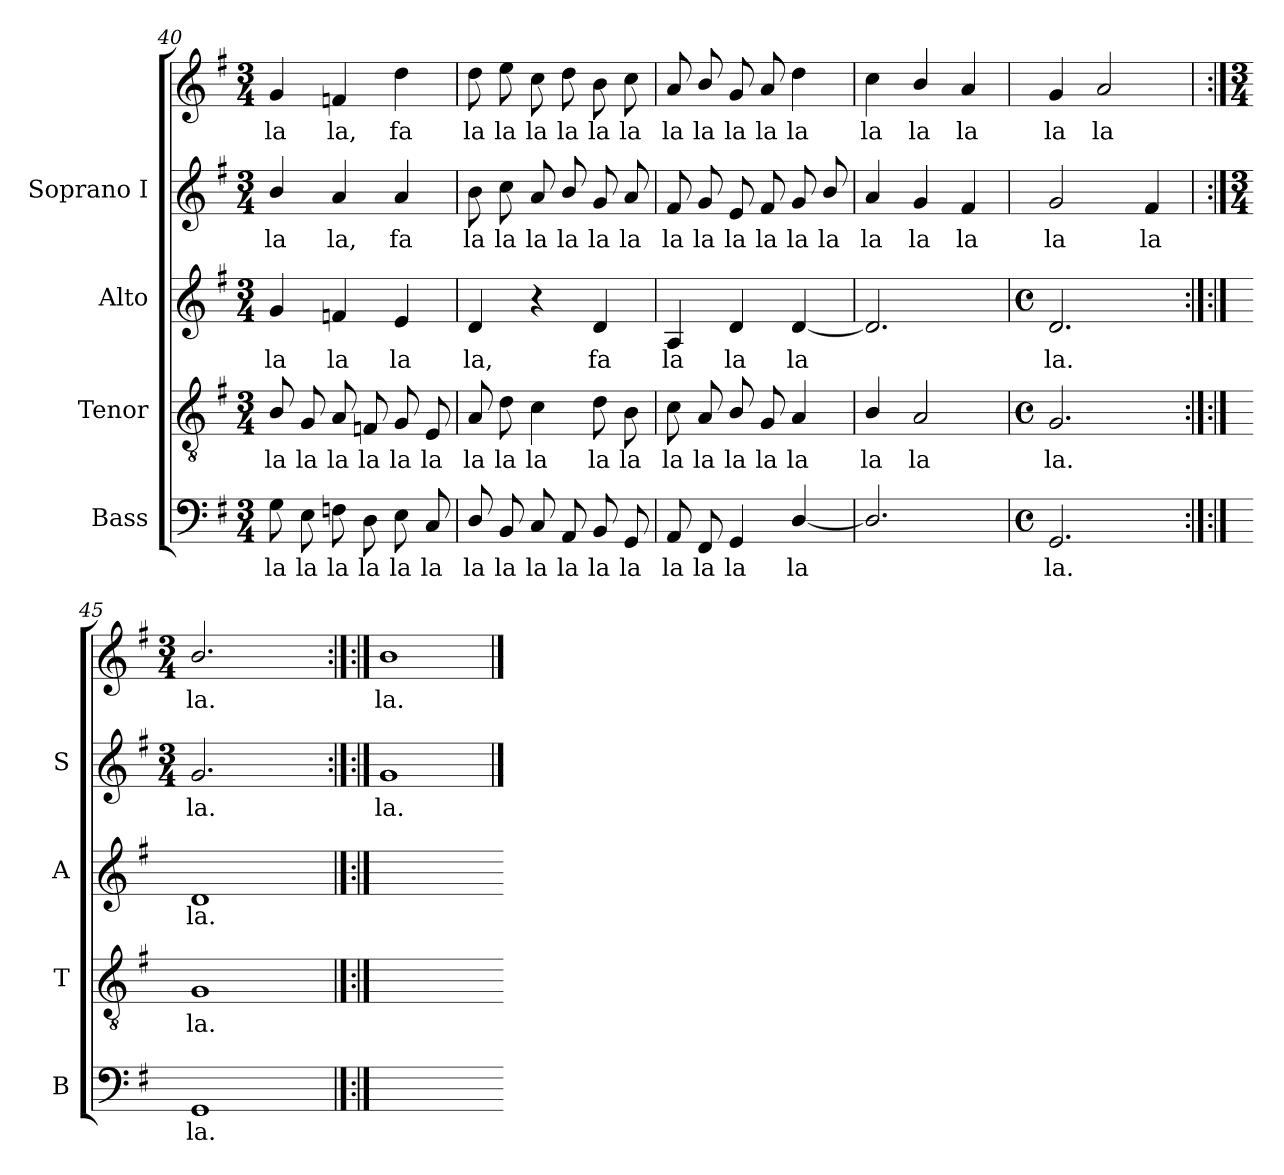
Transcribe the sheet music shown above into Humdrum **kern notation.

**kern	**text	**kern	**text	**kern	**text	**kern	**text	**kern	**text
*part4	*part4	*part3	*part3	*part2	*part2	*part1	*part1	*part1	*part1
*staff5	*staff5	*staff4	*staff4	*staff3	*staff3	*staff2	*staff2	*staff1	*staff1
*I"Bass	*	*I"Tenor	*	*I"Alto	*	*I"Soprano I	*	*	*
*I'B	*	*I'T	*	*I'A	*	*I'S	*	*	*
!!LO:LB:g=z
*clefF4	*	*clefGv2	*	*clefG2	*	*clefG2	*	*clefG2	*
*k[f#]	*	*k[f#]	*	*k[f#]	*	*k[f#]	*	*k[f#]	*
*G:	*	*G:	*	*G:	*	*G:	*	*G:	*
*M3/4	*	*M3/4	*	*M3/4	*	*M3/4	*	*M3/4	*
=40	=40	=40	=40	=40	=40	=40	=40	=40	=40
!	!LO:LY:b	!	!LO:LY:b	!	!LO:LY:b	!	!LO:LY:b	!	!LO:LY:b
8G	la	8B/	la	4g	la	4b/	la	4g	la
!	!LO:LY:b	!	!LO:LY:b	!	!	!	!	!	!
8E	la	8G	la	.	.	.	.	.	.
!	!LO:LY:b	!	!LO:LY:b	!	!LO:LY:b	!	!LO:LY:b	!	!LO:LY:b
8Fn	la	8A	la	4fn	la	4a	la,	4fn	la,
!	!LO:LY:b	!	!LO:LY:b	!	!	!	!	!	!
8D	la	8Fn	la	.	.	.	.	.	.
!	!LO:LY:b	!	!LO:LY:b	!	!LO:LY:b	!	!LO:LY:b	!	!LO:LY:b
8E	la	8G	la	4e	la	4a	fa	4dd	fa
!	!LO:LY:b	!	!LO:LY:b	!	!	!	!	!	!
8C	la	8E	la	.	.	.	.	.	.
=41	=41	=41	=41	=41	=41	=41	=41	=41	=41
!	!LO:LY:b	!	!LO:LY:b	!	!LO:LY:b	!	!LO:LY:b	!	!LO:LY:b
8D/	la	8A	la	4d	la,	8b	la	8dd	la
!	!LO:LY:b	!	!LO:LY:b	!	!	!	!LO:LY:b	!	!LO:LY:b
8BB	la	8d	la	.	.	8cc	la	8ee	la
!	!LO:LY:b	!	!LO:LY:b	!	!	!	!LO:LY:b	!	!LO:LY:b
8C	la	4c	la	4r	.	8a	la	8cc	la
!	!LO:LY:b	!	!	!	!	!	!LO:LY:b	!	!LO:LY:b
8AA	la	.	.	.	.	8b/	la	8dd	la
!	!LO:LY:b	!	!LO:LY:b	!	!LO:LY:b	!	!LO:LY:b	!	!LO:LY:b
8BB	la	8d	la	4d	fa	8g	la	8b	la
!	!LO:LY:b	!	!LO:LY:b	!	!	!	!LO:LY:b	!	!LO:LY:b
8GG	la	8B	la	.	.	8a	la	8cc	la
=42	=42	=42	=42	=42	=42	=42	=42	=42	=42
!	!LO:LY:b	!	!LO:LY:b	!	!LO:LY:b	!	!LO:LY:b	!	!LO:LY:b
8AA	la	8c	la	4A	la	8f#	la	8a	la
!	!LO:LY:b	!	!LO:LY:b	!	!	!	!LO:LY:b	!	!LO:LY:b
8FF#	la	8A	la	.	.	8g	la	8b/	la
!	!LO:LY:b	!	!LO:LY:b	!	!LO:LY:b	!	!LO:LY:b	!	!LO:LY:b
4GG	la	8B/	la	4d	la	8e	la	8g	la
!	!	!	!LO:LY:b	!	!	!	!LO:LY:b	!	!LO:LY:b
.	.	8G	la	.	.	8f#	la	8a	la
!	!LO:LY:b	!	!LO:LY:b	!	!LO:LY:b	!	!LO:LY:b	!	!LO:LY:b
[4D/	la	4A	la	[4d	la	8g	la	4dd	la
!	!	!	!	!	!	!	!LO:LY:b	!	!
.	.	.	.	.	.	8b/	la	.	.
=43	=43	=43	=43	=43	=43	=43	=43	=43	=43
!	!	!	!LO:LY:b	!	!	!	!LO:LY:b	!	!LO:LY:b
2.D/]	.	4B/	la	2.d]	.	4a	la	4cc	la
!	!	!	!LO:LY:b	!	!	!	!LO:LY:b	!	!LO:LY:b
.	.	2A	la	.	.	4g	la	4b/	la
!	!	!	!	!	!	!	!LO:LY:b	!	!LO:LY:b
.	.	.	.	.	.	4f#	la	4a	la
=44	=44	=44	=44	=44	=44	=44	=44	=44	=44
*M4/4	*	*M4/4	*	*M4/4	*	*	*	*	*
*met(c)	*	*met(c)	*	*met(c)	*	*	*	*	*
!	!LO:LY:b	!	!LO:LY:b	!	!LO:LY:b	!	!LO:LY:b	!	!LO:LY:b
2.GG	la.	2.G	la.	2.d	la.	2g	la	4g	la
!	!	!	!	!	!	!	!	!	!LO:LY:b
.	.	.	.	.	.	.	.	2a	la
!	!	!	!	!	!	!	!LO:LY:b	!	!
.	.	.	.	.	.	4f#	la	.	.
=45:|!	=45	=45:|!	=45	=45:|!	=45	=45	=45	=45	=45
*	*	*	*	*	*	*M3/4	*	*M3/4	*
!	!LO:LY:b	!	!LO:LY:b	!	!LO:LY:b	!	!LO:LY:b	!	!LO:LY:b
1GG	la.	1G	la.	1d	la.	2.g	la.	2.b/	la.
.	.	.	.	.	.	4ryy	.	4ryy	.
==46	=46:|!	==46	=46:|!	==46	=46:|!	=46:|!	=46:|!	=46:|!	=46:|!
!	!	!	!	!	!	!	!LO:LY:b	!	!LO:LY:b
1ryy	.	1ryy	.	1ryy	.	1g	la.	1b	la.
=	==	=	==	=	==	==	==	==	==
*-	*-	*-	*-	*-	*-	*-	*-	*-	*-
